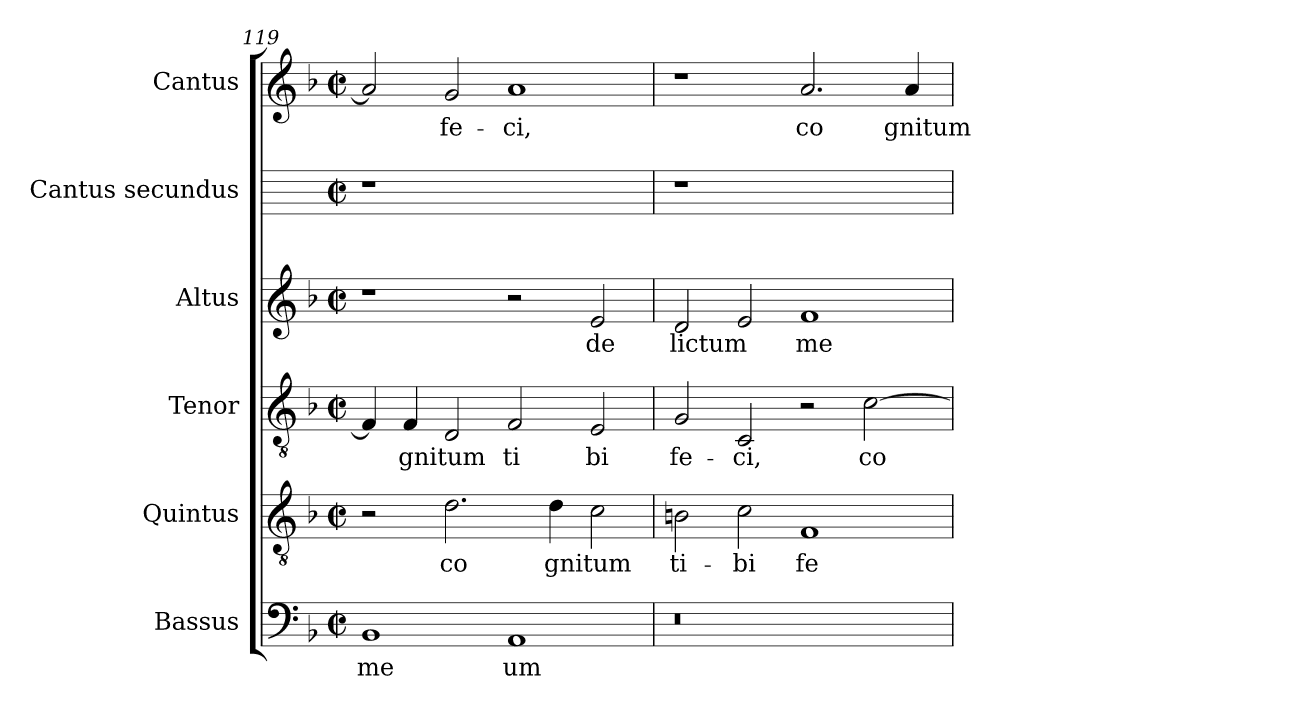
**kern	**text	**kern	**text	**kern	**text	**kern	**text	**kern	**kern	**text
*part6	*part6	*part5	*part5	*part4	*part4	*part3	*part3	*part2	*part1	*part1
*staff6	*staff6	*staff5	*staff5	*staff4	*staff4	*staff3	*staff3	*staff2	*staff1	*staff1
*I"Bassus	*	*I"Quintus	*	*I"Tenor	*	*I"Altus	*	*I"Cantus  secundus	*I"Cantus	*
*I'B	*	*I'Q	*	*I'T	*	*I'A	*	*	*I'C	*
*clefF4	*	*clefGv2	*	*clefGv2	*	*clefG2	*	*	*clefG2	*
*k[b-]	*	*k[b-]	*	*k[b-]	*	*k[b-]	*	*k[]	*k[b-]	*
*F:	*	*F:	*	*F:	*	*F:	*	*C:	*F:	*
*M2/2	*	*M2/2	*	*M2/2	*	*M2/2	*	*M2/2	*M2/2	*
*met(c|)	*	*met(c|)	*	*met(c|)	*	*met(c|)	*	*met(c|)	*met(c|)	*
=119	=119	=119	=119	=119	=119	=119	=119	=119	=119	=119
!	!LO:LY:b:cj	!	!	!	!LO:LY:b:cj	!	!	!	!	!LO:LY:b:cj
1BB-	me	2r	.	4F/]	.	1r	.	1r	2a/]	.
!	!	!	!	!	!LO:LY:b:cj	!	!	!	!	!
.	.	.	.	4F/	gnitum	.	.	.	.	.
!	!	!	!LO:LY:b:cj	!	!LO:LY:b:cj	!	!	!	!	!LO:LY:b:cj
.	.	2.d\	co	2D/	.	.	.	.	2g/	fe-
!	!LO:LY:b:cj	!	!	!	!LO:LY:b:cj	!	!	!	!	!LO:LY:b:cj
1AA	um	.	.	2F/	ti	2r	.	1ryy	1a	-ci,
!	!	!	!LO:LY:b:cj	!	!	!	!	!	!	!
.	.	4d\	gnitum	.	.	.	.	.	.	.
!	!	!	!LO:LY:b:cj	!	!LO:LY:b:cj	!	!LO:LY:b:cj	!	!	!
.	.	2c\	.	2E/	bi	2e/	de	.	.	.
!!LO:PB:g=z
=120	=120	=120	=120	=120	=120	=120	=120	=120	=120	=120
!	!	!	!LO:LY:b:cj	!	!LO:LY:b:cj	!	!LO:LY:b:cj	!	!	!
0r	.	2Bn\	ti-	2G/	fe-	2d/	lictum	1r	1r	.
!	!	!	!LO:LY:b:cj	!	!LO:LY:b:cj	!	!LO:LY:b:cj	!	!	!
.	.	2c\	-bi	2C/	-ci,	2e/	.	.	.	.
!	!	!	!LO:LY:b:cj	!	!	!	!LO:LY:b:cj	!	!	!LO:LY:b:cj
.	.	1F	fe-	2r	.	1f	me	1ryy	2.a/	co
!	!	!	!	!	!LO:LY:b:cj	!	!	!	!	!
.	.	.	.	[>2c\	co-	.	.	.	.	.
!	!	!	!	!	!	!	!	!	!	!LO:LY:b:cj
.	.	.	.	.	.	.	.	.	4a/	gnitum
=	=	=	=	=	=	=	=	=	=	=
*-	*-	*-	*-	*-	*-	*-	*-	*-	*-	*-
